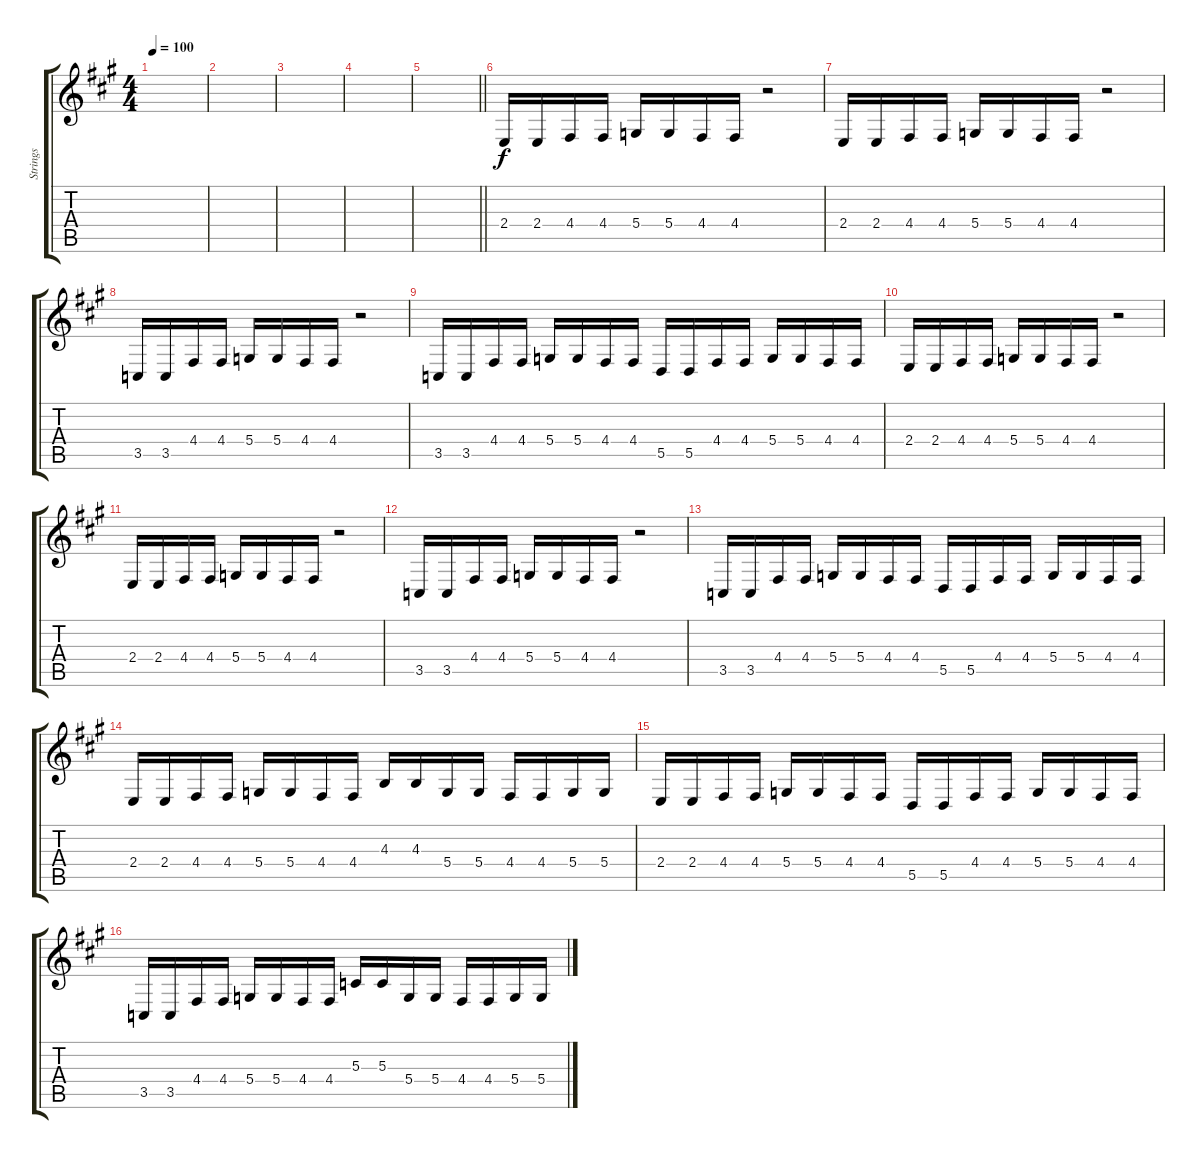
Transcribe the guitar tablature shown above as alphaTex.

\track ("Strings" "Strings") {instrument stringensemble1}
\staff {score tabs}
\tuning (E4 B3 G3 D3 A2 E2) {hide}
\ts (4 4)
\tempo 100
\clef g2
\ks f#minor
|
|
|
|
\barLineRight lightlight
|
2.4.16 2.4.16 4.4.16 4.4.16 5.4.16 5.4.16 4.4.16 4.4.16 r.2 |
2.4.16 2.4.16 4.4.16 4.4.16 5.4.16 5.4.16 4.4.16 4.4.16 r.2 |
3.5.16 3.5.16 4.4.16 4.4.16 5.4.16 5.4.16 4.4.16 4.4.16 r.2 |
3.5.16 3.5.16 4.4.16 4.4.16 5.4.16 5.4.16 4.4.16 4.4.16 5.5.16 5.5.16 4.4.16 4.4.16 5.4.16 5.4.16 4.4.16 4.4.16 |
2.4.16 2.4.16 4.4.16 4.4.16 5.4.16 5.4.16 4.4.16 4.4.16 r.2 |
2.4.16 2.4.16 4.4.16 4.4.16 5.4.16 5.4.16 4.4.16 4.4.16 r.2 |
3.5.16 3.5.16 4.4.16 4.4.16 5.4.16 5.4.16 4.4.16 4.4.16 r.2 |
3.5.16 3.5.16 4.4.16 4.4.16 5.4.16 5.4.16 4.4.16 4.4.16 5.5.16 5.5.16 4.4.16 4.4.16 5.4.16 5.4.16 4.4.16 4.4.16 |
2.4.16 2.4.16 4.4.16 4.4.16 5.4.16 5.4.16 4.4.16 4.4.16 4.3.16 4.3.16 5.4.16 5.4.16 4.4.16 4.4.16 5.4.16 5.4.16 |
2.4.16 2.4.16 4.4.16 4.4.16 5.4.16 5.4.16 4.4.16 4.4.16 5.5.16 5.5.16 4.4.16 4.4.16 5.4.16 5.4.16 4.4.16 4.4.16 |
3.5.16 3.5.16 4.4.16 4.4.16 5.4.16 5.4.16 4.4.16 4.4.16 5.3.16 5.3.16 5.4.16 5.4.16 4.4.16 4.4.16 5.4.16 5.4.16
